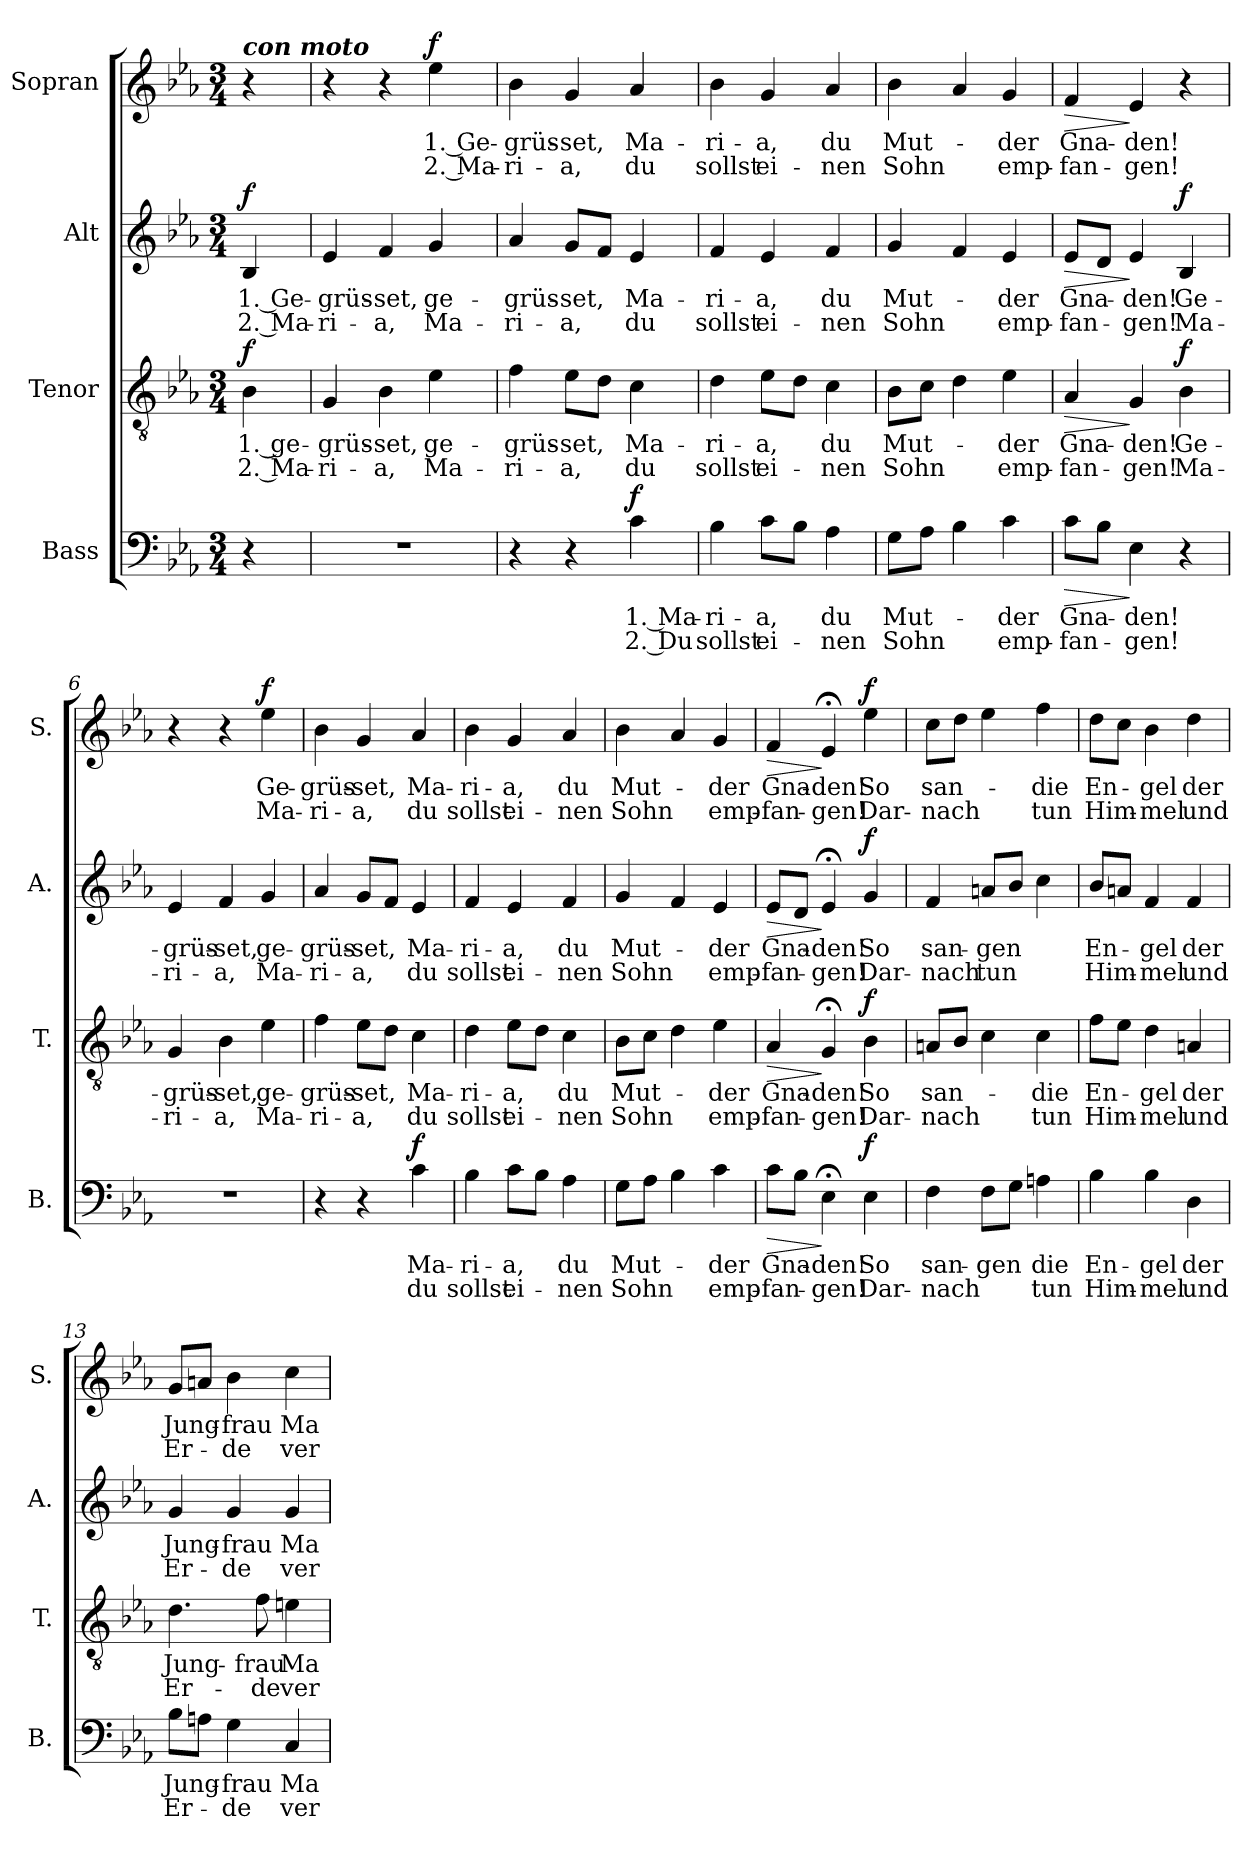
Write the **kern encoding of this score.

**kern	**text	**text	**dynam	**kern	**text	**text	**dynam	**kern	**text	**text	**dynam	**kern	**text	**text	**dynam
*part4	*part4	*part4	*part4	*part3	*part3	*part3	*part3	*part2	*part2	*part2	*part2	*part1	*part1	*part1	*part1
*staff4	*staff4	*staff4	*staff4	*staff3	*staff3	*staff3	*staff3	*staff2	*staff2	*staff2	*staff2	*staff1	*staff1	*staff1	*staff1
*I"Bass	*	*	*	*I"Tenor	*	*	*	*I"Alt	*	*	*	*I"Sopran	*	*	*
*I'B.	*	*	*	*I'T.	*	*	*	*I'A.	*	*	*	*I'S.	*	*	*
*clefF4	*	*	*	*clefGv2	*	*	*	*clefG2	*	*	*	*clefG2	*	*	*
*k[b-e-a-]	*	*	*	*k[b-e-a-]	*	*	*	*k[b-e-a-]	*	*	*	*k[b-e-a-]	*	*	*
*E-:	*	*	*	*E-:	*	*	*	*E-:	*	*	*	*E-:	*	*	*
*M3/4	*	*	*	*M3/4	*	*	*	*M3/4	*	*	*	*M3/4	*	*	*
=	=	=	=	=	=	=	=	=	=	=	=	=	=	=	=
!	!	!	!	!	!	!	!	!	!	!	!	!LO:TX:a:Bi:t=con moto	!	!	!
!	!	!	!	!	!LO:LY:b	!LO:LY:b	!LO:DY:a	!	!LO:LY:b	!LO:LY:b	!LO:DY:a	!	!	!	!
4r	.	.	.	4B-\	1. ge-	2. Ma-	f	4B-/	1. Ge-	2. Ma-	f	4r	.	.	.
=1	=1	=1	=1	=1	=1	=1	=1	=1	=1	=1	=1	=1	=1	=1	=1
!	!	!	!	!	!LO:LY:b	!LO:LY:b	!	!	!LO:LY:b	!LO:LY:b	!	!	!	!	!
2.r	.	.	.	4G/	-grüs-	-ri-	.	4e-/	-grüs-	-ri-	.	4r	.	.	.
!	!	!	!	!	!LO:LY:b	!LO:LY:b	!	!	!LO:LY:b	!LO:LY:b	!	!	!	!	!
.	.	.	.	4B-\	-set,	-a,	.	4f/	-set,	-a,	.	4r	.	.	.
!	!	!	!	!	!LO:LY:b	!LO:LY:b	!	!	!LO:LY:b	!LO:LY:b	!	!	!LO:LY:b	!LO:LY:b	!LO:DY:a
.	.	.	.	4e-\	ge-	Ma-	.	4g/	ge-	Ma-	.	4ee-\	1. Ge-	2. Ma-	f
=2	=2	=2	=2	=2	=2	=2	=2	=2	=2	=2	=2	=2	=2	=2	=2
!	!	!	!	!	!LO:LY:b	!LO:LY:b	!	!	!LO:LY:b	!LO:LY:b	!	!	!LO:LY:b	!LO:LY:b	!
4r	.	.	.	4f\	-grüs-	-ri-	.	4a-/	-grüs-	-ri-	.	4b-\	-grüs-	-ri-	.
!	!	!	!	!	!LO:LY:b	!LO:LY:b	!	!	!LO:LY:b	!LO:LY:b	!	!	!LO:LY:b	!LO:LY:b	!
4r	.	.	.	8e-\L	-set,	-a,	.	8g/L	-set,	-a,	.	4g/	-set,	-a,	.
.	.	.	.	8d\J	.	.	.	8f/J	.	.	.	.	.	.	.
!	!LO:LY:b	!LO:LY:b	!LO:DY:a	!	!LO:LY:b	!LO:LY:b	!	!	!LO:LY:b	!LO:LY:b	!	!	!LO:LY:b	!LO:LY:b	!
4c\	1. Ma-	2. Du	f	4c\	Ma-	du	.	4e-/	Ma-	du	.	4a-/	Ma-	du	.
=3	=3	=3	=3	=3	=3	=3	=3	=3	=3	=3	=3	=3	=3	=3	=3
!	!LO:LY:b	!LO:LY:b	!	!	!LO:LY:b	!LO:LY:b	!	!	!LO:LY:b	!LO:LY:b	!	!	!LO:LY:b	!LO:LY:b	!
4B-\	-ri-	sollst	.	4d\	-ri-	sollst	.	4f/	-ri-	sollst	.	4b-\	-ri-	sollst	.
!	!LO:LY:b	!LO:LY:b	!	!	!LO:LY:b	!LO:LY:b	!	!	!LO:LY:b	!LO:LY:b	!	!	!LO:LY:b	!LO:LY:b	!
8c\L	-a,	ei-	.	8e-\L	-a,	ei-	.	4e-/	-a,	ei-	.	4g/	-a,	ei-	.
8B-\J	.	.	.	8d\J	.	.	.	.	.	.	.	.	.	.	.
!	!LO:LY:b	!LO:LY:b	!	!	!LO:LY:b	!LO:LY:b	!	!	!LO:LY:b	!LO:LY:b	!	!	!LO:LY:b	!LO:LY:b	!
4A-\	du	-nen	.	4c\	du	-nen	.	4f/	du	-nen	.	4a-/	du	-nen	.
=4	=4	=4	=4	=4	=4	=4	=4	=4	=4	=4	=4	=4	=4	=4	=4
!	!LO:LY:b	!LO:LY:b	!	!	!LO:LY:b	!LO:LY:b	!	!	!LO:LY:b	!LO:LY:b	!	!	!LO:LY:b	!LO:LY:b	!
8G\L	Mut-	Sohn	.	8B-\L	Mut-	Sohn	.	4g/	Mut-	Sohn	.	4b-\	Mut-	Sohn	.
8A-\J	.	.	.	8c\J	.	.	.	.	.	.	.	.	.	.	.
4B-\	.	.	.	4d\	.	.	.	4f/	.	.	.	4a-/	.	.	.
!	!LO:LY:b	!LO:LY:b	!	!	!LO:LY:b	!LO:LY:b	!	!	!LO:LY:b	!LO:LY:b	!	!	!LO:LY:b	!LO:LY:b	!
4c\	der	emp-	.	4e-\	der	emp-	.	4e-/	der	emp-	.	4g/	der	emp-	.
!!LO:LB:g=z
=5	=5	=5	=5	=5	=5	=5	=5	=5	=5	=5	=5	=5	=5	=5	=5
!	!LO:LY:b	!LO:LY:b	!LO:HP:b	!	!LO:LY:b	!LO:LY:b	!LO:HP:b	!	!LO:LY:b	!LO:LY:b	!LO:HP:b	!	!LO:LY:b	!LO:LY:b	!LO:HP:b
8c\L	Gna-	-fan-	>	4A-/	Gna-	-fan-	>	8e-/L	Gna-	-fan-	>	4f/	Gna-	-fan-	>
8B-\J	.	.	.	.	.	.	.	8d/J	.	.	.	.	.	.	.
!	!LO:LY:b	!LO:LY:b	!	!	!LO:LY:b	!LO:LY:b	!	!	!LO:LY:b	!LO:LY:b	!	!	!LO:LY:b	!LO:LY:b	!
4E-\	-den!	-gen!	]	4G/	-den!	-gen!	]	4e-/	-den!	-gen!	]	4e-/	-den!	-gen!	]
!	!	!	!	!	!LO:LY:b	!LO:LY:b	!LO:DY:a	!	!LO:LY:b	!LO:LY:b	!LO:DY:a	!	!	!	!
4r	.	.	.	4B-\	Ge-	Ma-	f	4B-/	Ge-	Ma-	f	4r	.	.	.
=6	=6	=6	=6	=6	=6	=6	=6	=6	=6	=6	=6	=6	=6	=6	=6
!	!	!	!	!	!LO:LY:b	!LO:LY:b	!	!	!LO:LY:b	!LO:LY:b	!	!	!	!	!
2.r	.	.	.	4G/	-grüs-	-ri-	.	4e-/	-grüs-	-ri-	.	4r	.	.	.
!	!	!	!	!	!LO:LY:b	!LO:LY:b	!	!	!LO:LY:b	!LO:LY:b	!	!	!	!	!
.	.	.	.	4B-\	-set,	-a,	.	4f/	-set,	-a,	.	4r	.	.	.
!	!	!	!	!	!LO:LY:b	!LO:LY:b	!	!	!LO:LY:b	!LO:LY:b	!	!	!LO:LY:b	!LO:LY:b	!LO:DY:a
.	.	.	.	4e-\	ge-	Ma-	.	4g/	ge-	Ma-	.	4ee-\	Ge-	Ma-	f
=7	=7	=7	=7	=7	=7	=7	=7	=7	=7	=7	=7	=7	=7	=7	=7
!	!	!	!	!	!LO:LY:b	!LO:LY:b	!	!	!LO:LY:b	!LO:LY:b	!	!	!LO:LY:b	!LO:LY:b	!
4r	.	.	.	4f\	-grüs-	-ri-	.	4a-/	-grüs-	-ri-	.	4b-\	-grüs-	-ri-	.
!	!	!	!	!	!LO:LY:b	!LO:LY:b	!	!	!LO:LY:b	!LO:LY:b	!	!	!LO:LY:b	!LO:LY:b	!
4r	.	.	.	8e-\L	-set,	-a,	.	8g/L	-set,	-a,	.	4g/	-set,	-a,	.
.	.	.	.	8d\J	.	.	.	8f/J	.	.	.	.	.	.	.
!	!LO:LY:b	!LO:LY:b	!LO:DY:a	!	!LO:LY:b	!LO:LY:b	!	!	!LO:LY:b	!LO:LY:b	!	!	!LO:LY:b	!LO:LY:b	!
4c\	Ma-	du	f	4c\	Ma-	du	.	4e-/	Ma-	du	.	4a-/	Ma-	du	.
=8	=8	=8	=8	=8	=8	=8	=8	=8	=8	=8	=8	=8	=8	=8	=8
!	!LO:LY:b	!LO:LY:b	!	!	!LO:LY:b	!LO:LY:b	!	!	!LO:LY:b	!LO:LY:b	!	!	!LO:LY:b	!LO:LY:b	!
4B-\	-ri-	sollst	.	4d\	-ri-	sollst	.	4f/	-ri-	sollst	.	4b-\	-ri-	sollst	.
!	!LO:LY:b	!LO:LY:b	!	!	!LO:LY:b	!LO:LY:b	!	!	!LO:LY:b	!LO:LY:b	!	!	!LO:LY:b	!LO:LY:b	!
8c\L	-a,	ei-	.	8e-\L	-a,	ei-	.	4e-/	-a,	ei-	.	4g/	-a,	ei-	.
8B-\J	.	.	.	8d\J	.	.	.	.	.	.	.	.	.	.	.
!	!LO:LY:b	!LO:LY:b	!	!	!LO:LY:b	!LO:LY:b	!	!	!LO:LY:b	!LO:LY:b	!	!	!LO:LY:b	!LO:LY:b	!
4A-\	du	-nen	.	4c\	du	-nen	.	4f/	du	-nen	.	4a-/	du	-nen	.
=9	=9	=9	=9	=9	=9	=9	=9	=9	=9	=9	=9	=9	=9	=9	=9
!	!LO:LY:b	!LO:LY:b	!	!	!LO:LY:b	!LO:LY:b	!	!	!LO:LY:b	!LO:LY:b	!	!	!LO:LY:b	!LO:LY:b	!
8G\L	Mut-	Sohn	.	8B-\L	Mut-	Sohn	.	4g/	Mut-	Sohn	.	4b-\	Mut-	Sohn	.
8A-\J	.	.	.	8c\J	.	.	.	.	.	.	.	.	.	.	.
4B-\	.	.	.	4d\	.	.	.	4f/	.	.	.	4a-/	.	.	.
!	!LO:LY:b	!LO:LY:b	!	!	!LO:LY:b	!LO:LY:b	!	!	!LO:LY:b	!LO:LY:b	!	!	!LO:LY:b	!LO:LY:b	!
4c\	der	emp-	.	4e-\	der	emp-	.	4e-/	der	emp-	.	4g/	der	emp-	.
!!LO:PB:g=z
=10	=10	=10	=10	=10	=10	=10	=10	=10	=10	=10	=10	=10	=10	=10	=10
!	!LO:LY:b	!LO:LY:b	!LO:HP:b	!	!LO:LY:b	!LO:LY:b	!LO:HP:b	!	!LO:LY:b	!LO:LY:b	!LO:HP:b	!	!LO:LY:b	!LO:LY:b	!LO:HP:b
8c\L	Gna-	-fan-	>	4A-/	Gna-	-fan-	>	8e-/L	Gna-	-fan-	>	4f/	Gna-	-fan-	>
8B-\J	.	.	.	.	.	.	.	8d/J	.	.	.	.	.	.	.
!	!LO:LY:b	!LO:LY:b	!	!	!LO:LY:b	!LO:LY:b	!	!	!LO:LY:b	!LO:LY:b	!	!	!LO:LY:b	!LO:LY:b	!
4E-;<\	-den!	-gen!	]	4G;</	-den!	-gen!	]	4e-;</	-den!	-gen!	]	4e-;</	-den!	-gen!	]
!	!LO:LY:b	!LO:LY:b	!LO:DY:a	!	!LO:LY:b	!LO:LY:b	!LO:DY:a	!	!LO:LY:b	!LO:LY:b	!LO:DY:a	!	!LO:LY:b	!LO:LY:b	!LO:DY:a
4E-\	So	Dar-	f	4B-\	So	Dar-	f	4g/	So	Dar-	f	4ee-\	So	Dar-	f
=11	=11	=11	=11	=11	=11	=11	=11	=11	=11	=11	=11	=11	=11	=11	=11
!	!LO:LY:b	!LO:LY:b	!	!	!LO:LY:b	!LO:LY:b	!	!	!LO:LY:b	!LO:LY:b	!	!	!LO:LY:b	!LO:LY:b	!
4F\	san-	-nach	.	8An/L	san-	-nach	.	4f/	san-	-nach	.	8cc\L	san-	-nach	.
.	.	.	.	8B-/J	.	.	.	.	.	.	.	8dd\J	.	.	.
!	!LO:LY:b	!	!	!	!	!	!	!	!LO:LY:b	!LO:LY:b	!	!	!	!	!
8F\L	-gen	.	.	4c\	.	.	.	8an/L	-gen	tun	.	4ee-\	.	.	.
8G\J	.	.	.	.	.	.	.	8b-/J	.	.	.	.	.	.	.
!	!LO:LY:b	!LO:LY:b	!	!	!LO:LY:b	!LO:LY:b	!	!	!	!	!	!	!LO:LY:b	!LO:LY:b	!
4An\	die	tun	.	4c\	die	tun	.	4cc\	.	.	.	4ff\	die	tun	.
=12	=12	=12	=12	=12	=12	=12	=12	=12	=12	=12	=12	=12	=12	=12	=12
!	!LO:LY:b	!LO:LY:b	!	!	!LO:LY:b	!LO:LY:b	!	!	!LO:LY:b	!LO:LY:b	!	!	!LO:LY:b	!LO:LY:b	!
4B-\	En-	Him-	.	8f\L	En-	Him-	.	8b-/L	En-	Him-	.	8dd\L	En-	Him-	.
.	.	.	.	8e-\J	.	.	.	8an/J	.	.	.	8cc\J	.	.	.
!	!LO:LY:b	!LO:LY:b	!	!	!LO:LY:b	!LO:LY:b	!	!	!LO:LY:b	!LO:LY:b	!	!	!LO:LY:b	!LO:LY:b	!
4B-\	-gel	-mel	.	4d\	-gel	-mel	.	4f/	-gel	-mel	.	4b-\	-gel	-mel	.
!	!LO:LY:b	!LO:LY:b	!	!	!LO:LY:b	!LO:LY:b	!	!	!LO:LY:b	!LO:LY:b	!	!	!LO:LY:b	!LO:LY:b	!
4D\	der	und	.	4An/	der	und	.	4f/	der	und	.	4dd\	der	und	.
=13	=13	=13	=13	=13	=13	=13	=13	=13	=13	=13	=13	=13	=13	=13	=13
!	!LO:LY:b	!LO:LY:b	!	!	!LO:LY:b	!LO:LY:b	!	!	!LO:LY:b	!LO:LY:b	!	!	!LO:LY:b	!LO:LY:b	!
8B-\L	Jung-	Er-	.	4.d\	Jung-	Er-	.	4g/	Jung-	Er-	.	8g/L	Jung-	Er-	.
8An\J	.	.	.	.	.	.	.	.	.	.	.	8an/J	.	.	.
!	!LO:LY:b	!LO:LY:b	!	!	!	!	!	!	!LO:LY:b	!LO:LY:b	!	!	!LO:LY:b	!LO:LY:b	!
4G\	-frau	-de	.	.	.	.	.	4g/	-frau	-de	.	4b-\	-frau	-de	.
!	!	!	!	!	!LO:LY:b	!LO:LY:b	!	!	!	!	!	!	!	!	!
.	.	.	.	8f\	-frau	-de	.	.	.	.	.	.	.	.	.
!	!LO:LY:b	!LO:LY:b	!	!	!LO:LY:b	!LO:LY:b	!	!	!LO:LY:b	!LO:LY:b	!	!	!LO:LY:b	!LO:LY:b	!
4C/	Ma-	ver-	.	4en\	Ma-	ver-	.	4g/	Ma-	ver-	.	4cc\	Ma-	ver-	.
=	=	=	=	=	=	=	=	=	=	=	=	=	=	=	=
*-	*-	*-	*-	*-	*-	*-	*-	*-	*-	*-	*-	*-	*-	*-	*-
